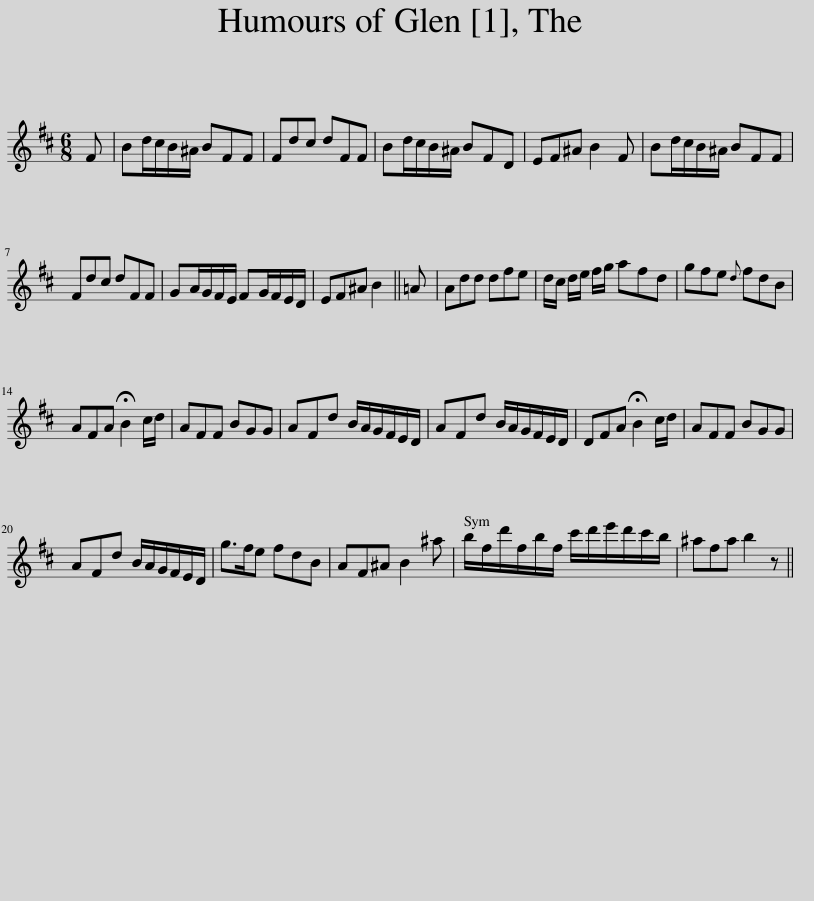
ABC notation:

X:1
L:1/8
M:6/8
I:linebreak $
K:D
V:1 treble
V:1
 F | Bd/c/B/^A/ BFF | Fdc dFF | Bd/c/B/^A/ BFD | EF^A B2 F | %5
 Bd/c/B/^A/ BFF |$ Fdc dFF | GA/G/F/E/ FG/F/E/D/ | EF^A B2 || =A | %10
 Add dfe | d/c/ d/e/ f/g/ afd | gfe{d} fdB |$ AFA !fermata!B2 c/d/ | AFF BGG | %15
 AFd B/A/G/F/E/D/ | AFd B/A/G/F/E/D/ | DFA !fermata!B2 c/d/ | AFF BGG |$ AFd B/A/G/F/E/D/ | %20
 g>fe fdB | AF^A B2 ^a | b/f/d'/f/b/f/ c'/d'/e'/d'/c'/b/ | ^afa b2 z || %24
